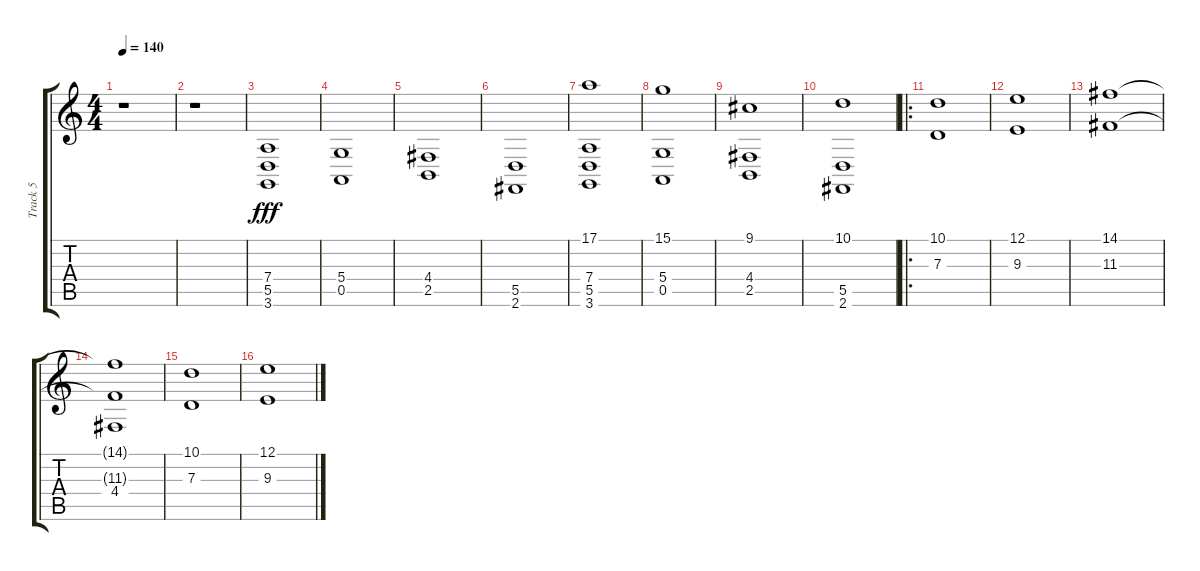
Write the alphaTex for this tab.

\track ("Track 5" "Track 5") {instrument stringensemble1}
\staff {score tabs}
\tuning (E4 B3 G3 D3 A2 E2) {hide}
\ts (4 4)
\tempo 140
\clef g2
\ks c
r.1{dy fff} |
r.1 |
(7.4 5.5 3.6).1 |
(5.4 0.5).1 |
(4.4 2.5).1 |
(5.5 2.6).1 |
(17.1 7.4 5.5 3.6).1 |
(15.1 5.4 0.5).1 |
(9.1 4.4 2.5).1 |
(10.1 5.5 2.6).1 |
\ro
(10.1 7.3).1 |
(12.1 9.3).1 |
(14.1 11.3).1 |
(14.1{t} 11.3{t} 4.4).1 |
(10.1 7.3).1 |
(12.1 9.3).1
